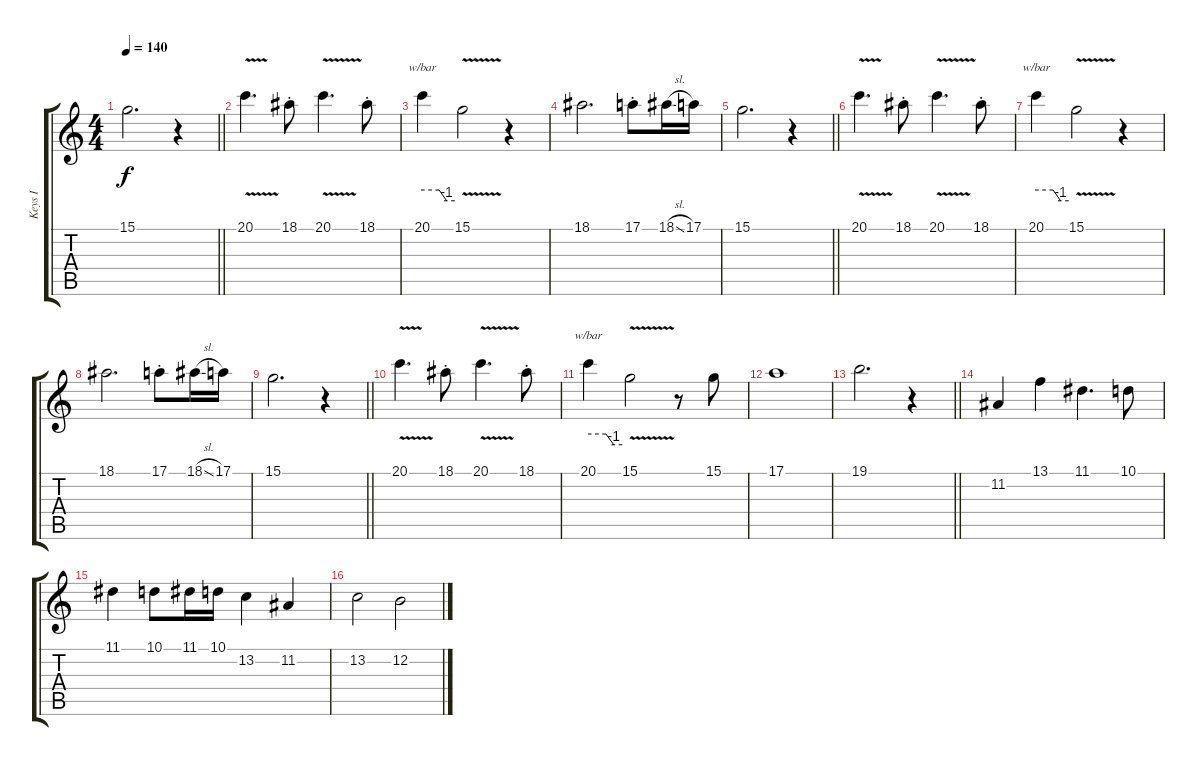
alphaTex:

\track ("Keys I" "Keys I") {instrument flute}
\staff {score tabs}
\tuning (E4 B3 G3 D3 A2 E2) {hide}
\ts (4 4)
\tempo 140
\clef g2
\barLineRight lightlight
\ks c
15.1.2{d dy f} r.4 |
20.1{v}.4{d} 18.1{st}.8 20.1{v}.4{d} 18.1{st}.8 |
20.1.4{tbe (custom default 0 0 31 0 45 -4 60 -4)} 15.1{v}.2 r.4 |
18.1.2{d} 17.1{st}.8 18.1{sl}.16 17.1.16 |
\barLineRight lightlight
15.1.2{d} r.4 |
\section ("" "")
20.1{v}.4{d} 18.1{st}.8 20.1{v}.4{d} 18.1{st}.8 |
20.1.4{tbe (custom default 0 0 31 0 45 -4 60 -4)} 15.1{v}.2 r.4 |
18.1.2{d} 17.1{st}.8 18.1{sl}.16 17.1.16 |
\barLineRight lightlight
15.1.2{d} r.4 |
20.1{v}.4{d} 18.1{st}.8 20.1{v}.4{d} 18.1{st}.8 |
20.1.4{tbe (custom default 0 0 31 0 45 -4 60 -4)} 15.1{v}.2 r.8 15.1.8 |
17.1.1 |
\barLineRight lightlight
19.1.2{d} r.4 |
\section ("" "")
11.2.4{volume 9 instrument recorder} 13.1.4 11.1.4{d} 10.1.8 |
11.1.4 10.1.8 11.1.16 10.1.16 13.2.4 11.2.4 |
13.2.2 12.2.2
